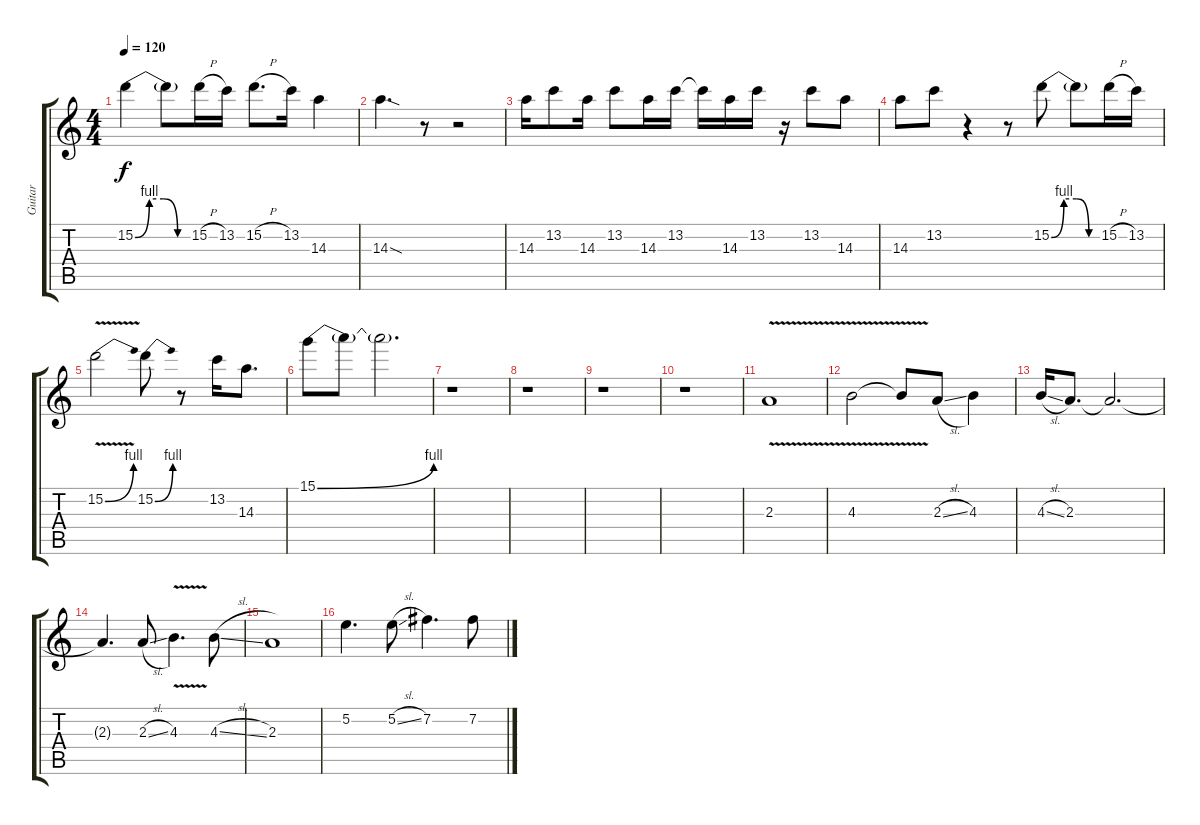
\track ("Guitar" "Guitar") {instrument distortionguitar}
\staff {score tabs}
\tuning (E4 B3 G3 D3 A2 E2) {hide}
\ts (4 4)
\tempo 120
\clef g2
\ks c
15.2{be (custom 0 0 15 4 30 4 45 0 60 0)}.4{dy f} 15.2{t}.8 15.2{h}.16 13.2.16 15.2{h}.8{d} 13.2.16 14.3.4 |
14.3{sod}.4{d} r.8 r.2 |
14.3.16 13.2.8 14.3.16 13.2.8 14.3.16 13.2.16 13.2{t}.16 14.3.16 13.2.16 r.16 13.2.8 14.3.8 |
14.3.8 13.2.8 r.4 r.8 15.2{be (custom 0 0 15 4 30 4 45 0 60 0)}.8 15.2{t}.8 15.2{h}.16 13.2.16 |
15.2{be (bend 0 0 60 4) v}.2 15.2{be (bend 0 0 60 4)}.8 r.8 13.2.16 14.3.8{d} |
15.1{be (bend 0 0 60 4)}.8 15.1{t}.8 15.1{t}.2{d} |
r.1 |
r.1 |
r.1 |
r.1 |
2.3{v}.1 |
4.3{v}.2 4.3{t}.8 2.3{sl}.8 4.3.4 |
4.3{sl}.16 2.3.8{d} 2.3{t}.2{d} |
2.3{t}.4{d} 2.3{sl}.8 4.3{v}.4{d} 4.3{sl}.8 |
2.3.1 |
5.2.4{d} 5.2{sl}.8 7.2.4{d} 7.2{sl}.8
